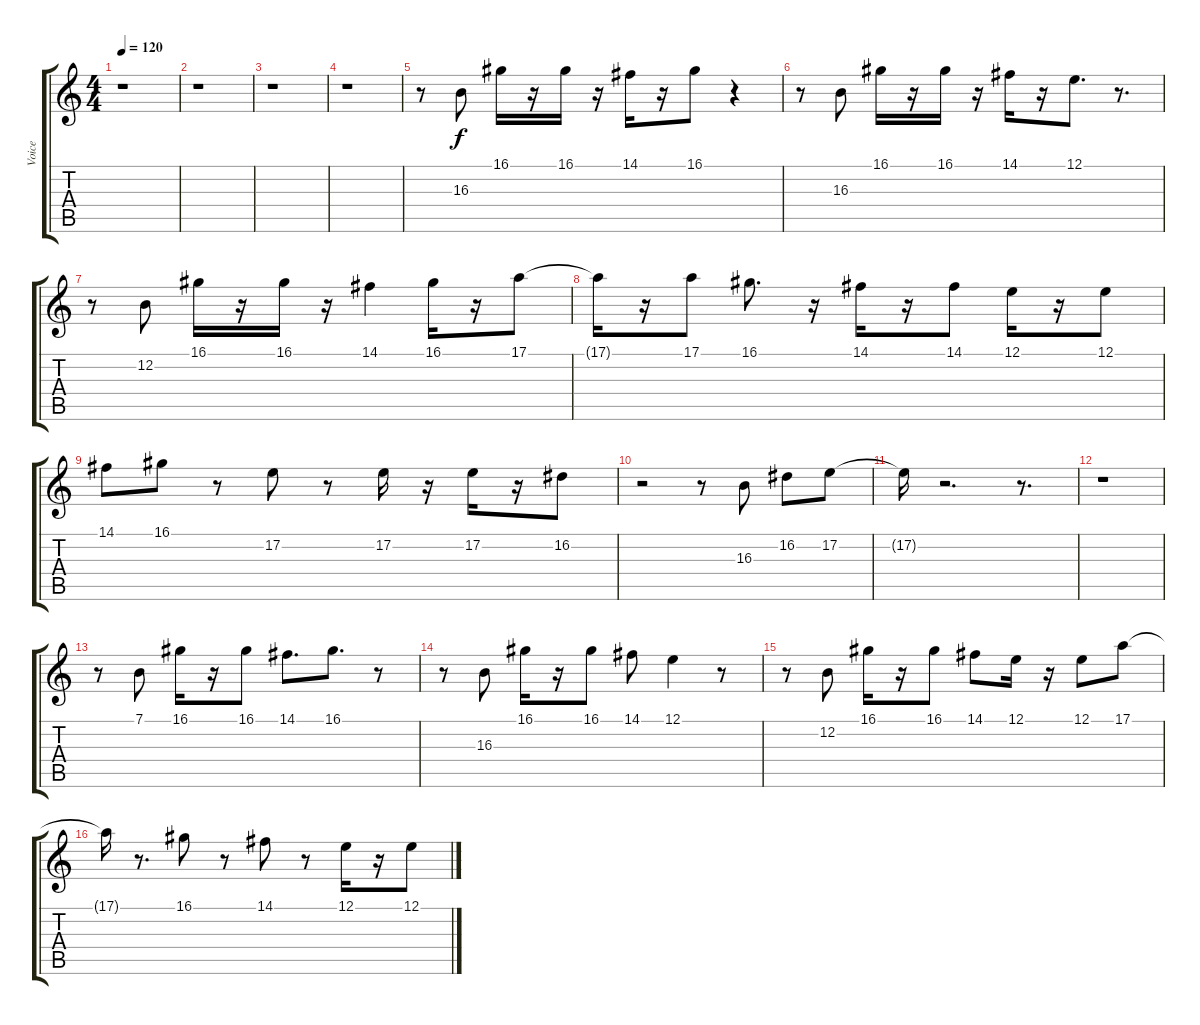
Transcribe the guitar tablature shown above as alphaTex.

\track ("Voice" "Voice") {instrument vibraphone}
\staff {score tabs}
\tuning (E4 B3 G3 D3 A2 E2) {hide}
\ts (4 4)
\tempo 120
\clef g2
\ks c
r.1{dy f instrument vibraphone} |
r.1 |
r.1 |
r.1 |
r.8 16.3.8 16.1.16 r.16 16.1.16 r.16 14.1.16 r.16 16.1.8 r.4 |
r.8 16.3.8 16.1.16 r.16 16.1.16 r.16 14.1.16 r.16 12.1.8{d} r.8{d} |
r.8 12.2.8 16.1.16 r.16 16.1.16 r.16 14.1.4 16.1.16 r.16 17.1.8 |
17.1{t}.16 r.16 17.1.8 16.1.8{d} r.16 14.1.16 r.16 14.1.8 12.1.16 r.16 12.1.8 |
14.1.8 16.1.8 r.8 17.2.8 r.8 17.2.16 r.16 17.2.16 r.16 16.2.8 |
r.2 r.8 16.3.8 16.2.8 17.2.8 |
17.2{t}.16 r.2{d} r.8{d} |
r.1 |
r.8 7.1.8 16.1.16 r.16 16.1.8 14.1.8{d} 16.1.8{d} r.8 |
r.8 16.3.8 16.1.16 r.16 16.1.8 14.1.8 12.1.4 r.8 |
r.8 12.2.8 16.1.16 r.16 16.1.8 14.1.8 12.1.16 r.16 12.1.8 17.1.8 |
17.1{t}.16 r.8{d} 16.1.8 r.8 14.1.8 r.8 12.1.16 r.16 12.1.8
